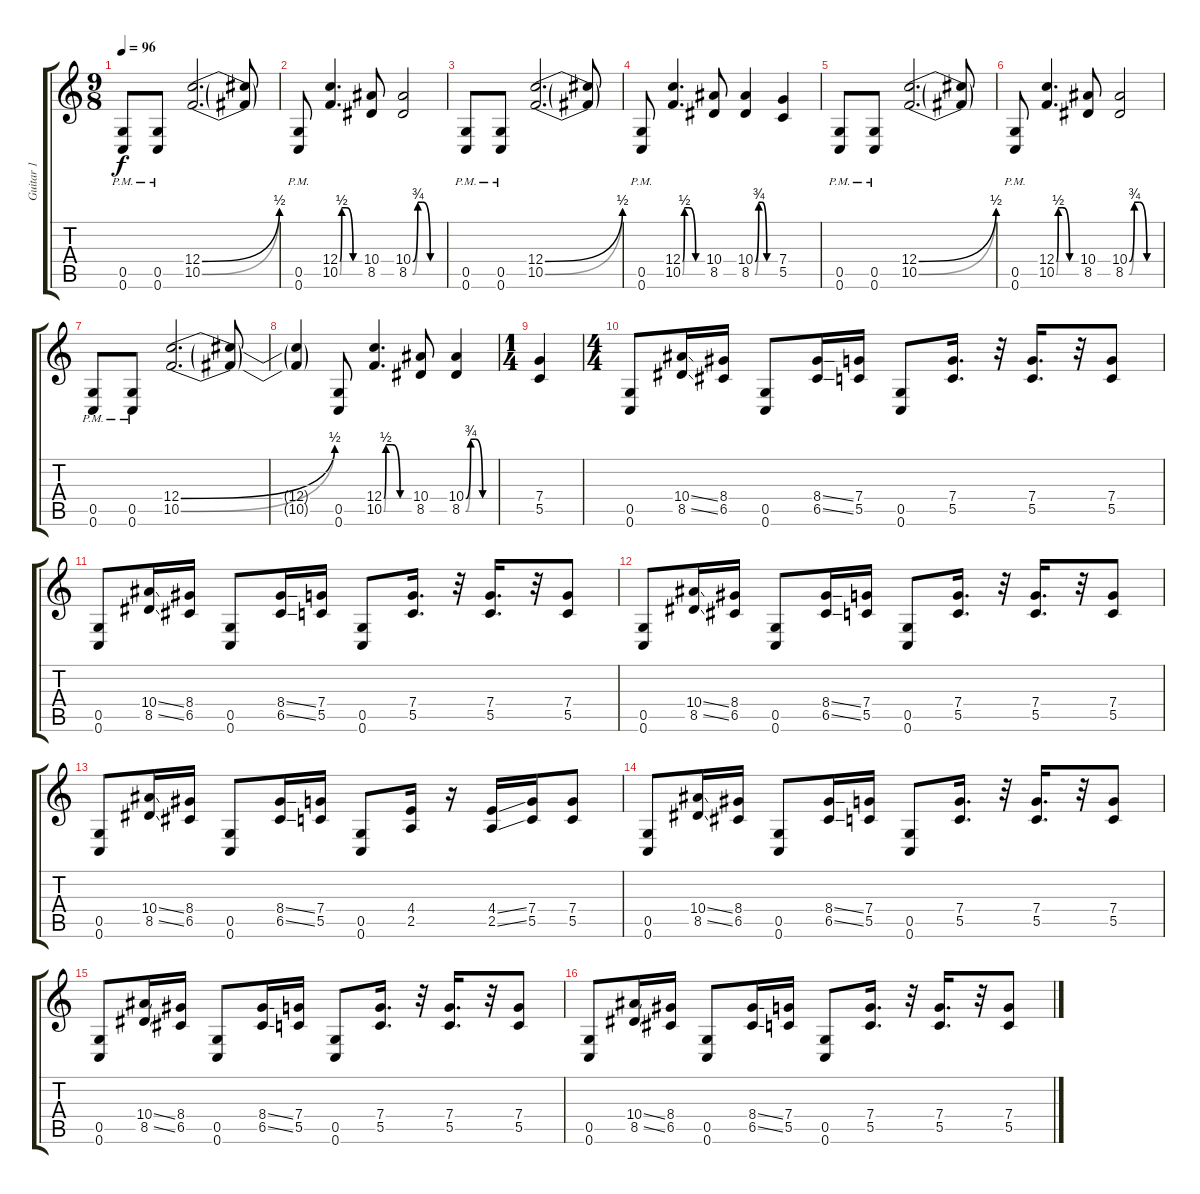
\track ("Guitar 1" "Guitar 1") {instrument overdrivenguitar}
\staff {score tabs}
\tuning (D4 A3 F3 C3 G2 C2) {hide}
\ts (9 8)
\tempo 96
\clef g2
\ks c
(0.5 0.6{pm}).8{dy f} (0.5 0.6{pm}).8 (12.4{be (bend 0 0 60 2)} 10.5{be (bend 0 0 60 2)}).2{d} (12.4{t} 10.5{t}).8 |
(0.5 0.6{pm}).8 (12.4{be (custom 0 0 6 2 20 2 40 0 60 0)} 10.5{be (custom 0 0 5 2 20 2 40 0 60 0)}).4{d} (10.4 8.5).8 (10.4{be (custom 0 0 10 3 20 3 35 0 60 0)} 8.5{be (custom 0 0 10 3 20 3 35 0 60 0)}).2 |
(0.5 0.6{pm}).8 (0.5 0.6{pm}).8 (12.4{be (bend 0 0 60 2)} 10.5{be (bend 0 0 60 2)}).2{d} (12.4{t} 10.5{t}).8 |
(0.5 0.6{pm}).8 (12.4{be (custom 0 0 6 2 20 2 40 0 60 0)} 10.5{be (custom 0 0 5 2 20 2 40 0 60 0)}).4{d} (10.4 8.5).8 (10.4{be (custom 0 0 11 3 20 3 35 0 60 0)} 8.5{be (custom 0 0 10 3 20 3 35 0 60 0)}).4 (7.4 5.5).4 |
(0.5 0.6{pm}).8 (0.5 0.6{pm}).8 (12.4{be (bend 0 0 60 2)} 10.5{be (bend 0 0 60 2)}).2{d} (12.4{t} 10.5{t}).8 |
(0.5 0.6{pm}).8 (12.4{be (custom 0 0 6 2 20 2 40 0 60 0)} 10.5{be (custom 0 0 5 2 20 2 40 0 60 0)}).4{d} (10.4 8.5).8 (10.4{be (custom 0 0 10 3 20 3 35 0 60 0)} 8.5{be (custom 0 0 10 3 20 3 35 0 60 0)}).2 |
(0.5 0.6{pm}).8 (0.5 0.6{pm}).8 (12.4{be (bend 0 0 60 2)} 10.5{be (bend 0 0 60 2)}).2{d} (12.4{t} 10.5{t}).8 |
(12.4{t} 10.5{t}).4 (0.5 0.6).8 (12.4{be (custom 0 0 5 2 20 2 39 0 60 0)} 10.5{be (custom 0 0 5 2 20 2 40 0 60 0)}).4{d} (10.4 8.5).8 (10.4{be (custom 0 0 10 3 20 3 35 0 60 0)} 8.5{be (custom 0 0 10 3 20 3 35 0 60 0)}).4 |
\ts (1 4)
(7.4 5.5).4 |
\ts (4 4)
(0.5 0.6).8 (10.4{ss} 8.5{ss}).16 (8.4 6.5).16 (0.5 0.6).8 (8.4{ss} 6.5{ss}).16 (7.4 5.5).16 (0.5 0.6).8 (7.4 5.5).16{d} r.32 (7.4 5.5).16{d} r.32 (7.4 5.5).8 |
(0.5 0.6).8 (10.4{ss} 8.5{ss}).16 (8.4 6.5).16 (0.5 0.6).8 (8.4{ss} 6.5{ss}).16 (7.4 5.5).16 (0.5 0.6).8 (7.4 5.5).16{d} r.32 (7.4 5.5).16{d} r.32 (7.4 5.5).8 |
(0.5 0.6).8 (10.4{ss} 8.5{ss}).16 (8.4 6.5).16 (0.5 0.6).8 (8.4{ss} 6.5{ss}).16 (7.4 5.5).16 (0.5 0.6).8 (7.4 5.5).16{d} r.32 (7.4 5.5).16{d} r.32 (7.4 5.5).8 |
(0.5 0.6).8 (10.4{ss} 8.5{ss}).16 (8.4 6.5).16 (0.5 0.6).8 (8.4{ss} 6.5{ss}).16 (7.4 5.5).16 (0.5 0.6).8 (4.4 2.5).16 r.16 (4.4{ss} 2.5{ss}).16 (7.4 5.5).16 (7.4 5.5).8 |
(0.5 0.6).8 (10.4{ss} 8.5{ss}).16 (8.4 6.5).16 (0.5 0.6).8 (8.4{ss} 6.5{ss}).16 (7.4 5.5).16 (0.5 0.6).8 (7.4 5.5).16{d} r.32 (7.4 5.5).16{d} r.32 (7.4 5.5).8 |
(0.5 0.6).8 (10.4{ss} 8.5{ss}).16 (8.4 6.5).16 (0.5 0.6).8 (8.4{ss} 6.5{ss}).16 (7.4 5.5).16 (0.5 0.6).8 (7.4 5.5).16{d} r.32 (7.4 5.5).16{d} r.32 (7.4 5.5).8 |
(0.5 0.6).8 (10.4{ss} 8.5{ss}).16 (8.4 6.5).16 (0.5 0.6).8 (8.4{ss} 6.5{ss}).16 (7.4 5.5).16 (0.5 0.6).8 (7.4 5.5).16{d} r.32 (7.4 5.5).16{d} r.32 (7.4 5.5).8
